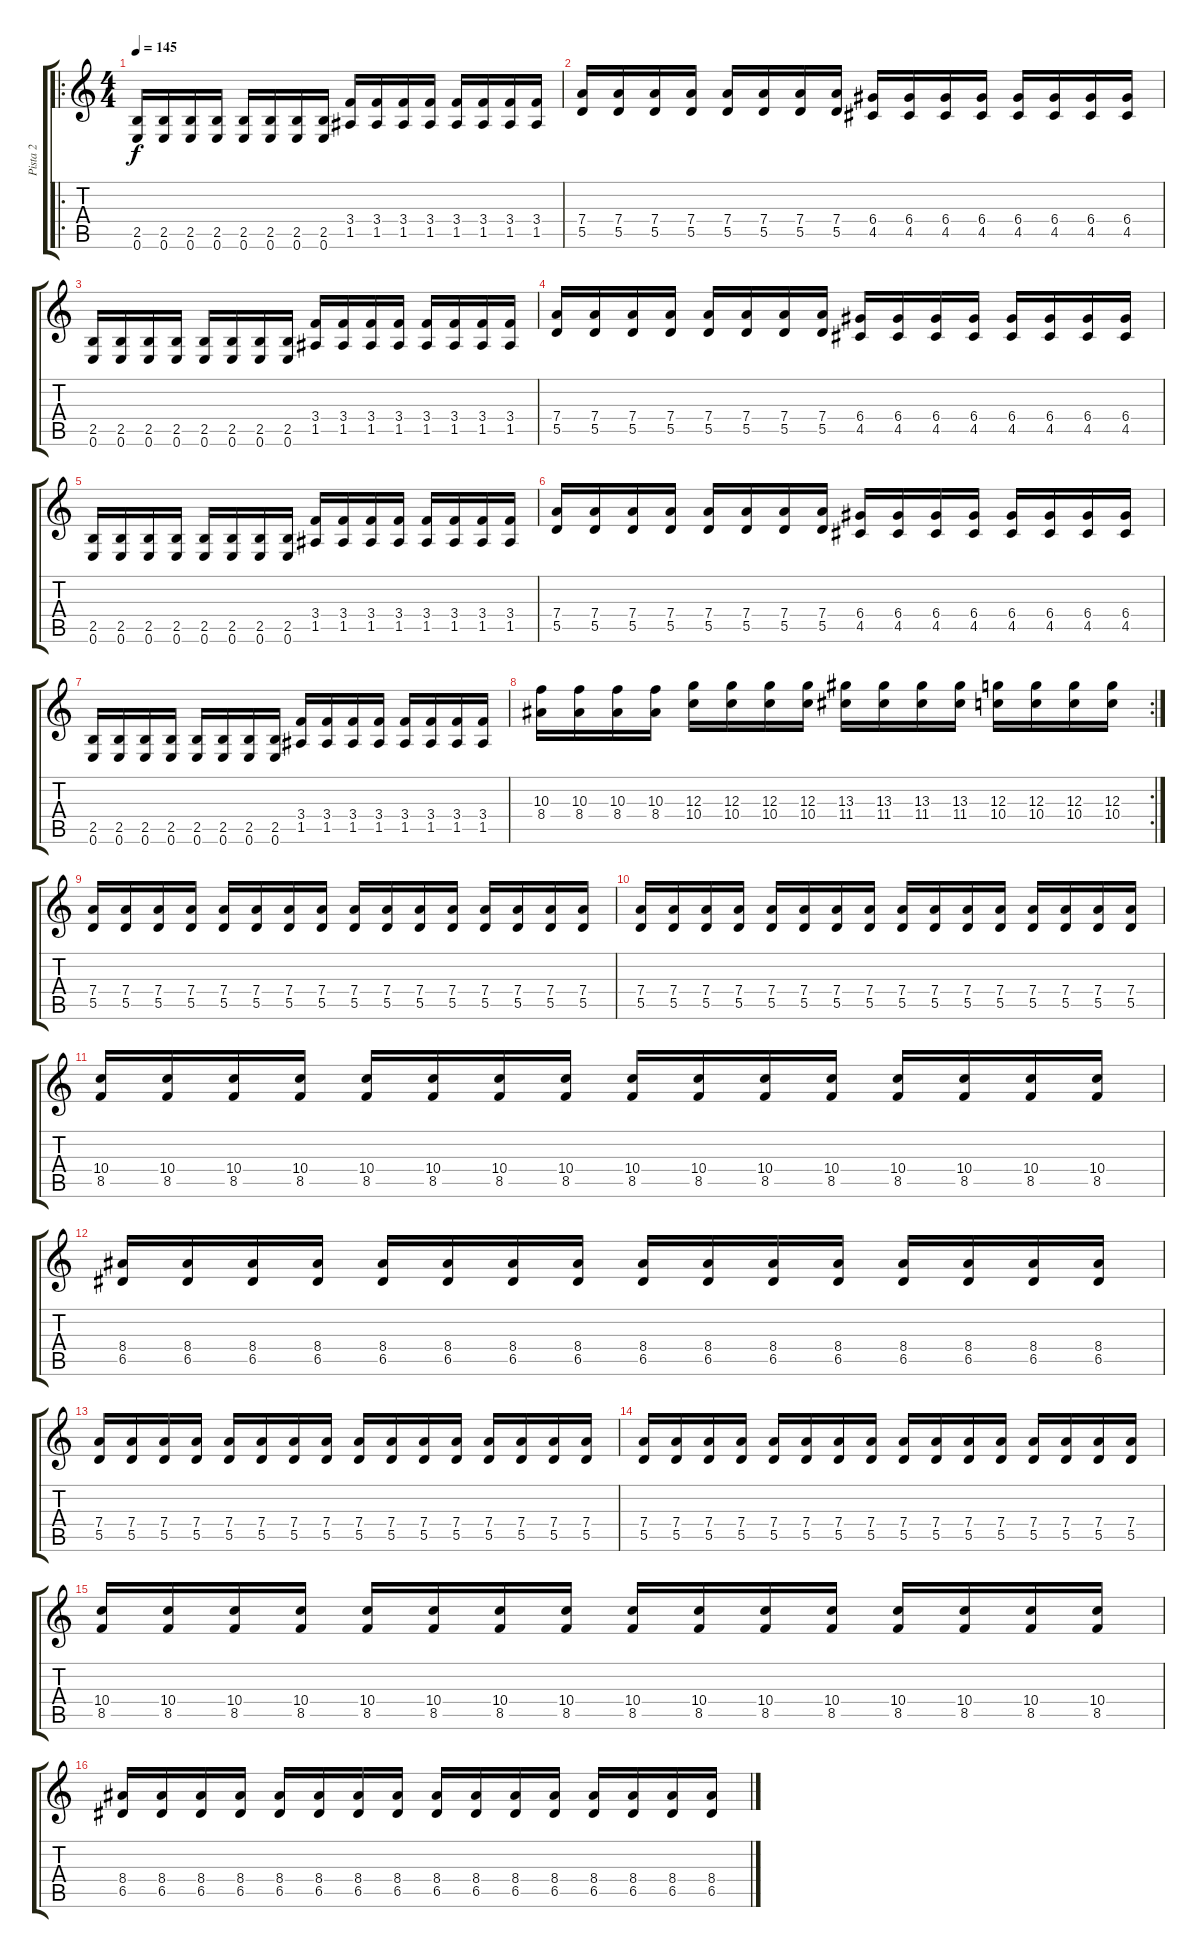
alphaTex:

\track ("Pista 2" "Pista 2") {instrument distortionguitar}
\staff {score tabs}
\tuning (E4 B3 G3 D3 A2 E2) {hide}
\ro
\ts (4 4)
\tempo 145
\clef g2
\ks c
(2.5 0.6).16{dy f} (2.5 0.6).16 (2.5 0.6).16 (2.5 0.6).16 (2.5 0.6).16 (2.5 0.6).16 (2.5 0.6).16 (2.5 0.6).16 (3.4 1.5).16 (3.4 1.5).16 (3.4 1.5).16 (3.4 1.5).16 (3.4 1.5).16 (3.4 1.5).16 (3.4 1.5).16 (3.4 1.5).16 |
(7.4 5.5).16 (7.4 5.5).16 (7.4 5.5).16 (7.4 5.5).16 (7.4 5.5).16 (7.4 5.5).16 (7.4 5.5).16 (7.4 5.5).16 (6.4 4.5).16 (6.4 4.5).16 (6.4 4.5).16 (6.4 4.5).16 (6.4 4.5).16 (6.4 4.5).16 (6.4 4.5).16 (6.4 4.5).16 |
(2.5 0.6).16 (2.5 0.6).16 (2.5 0.6).16 (2.5 0.6).16 (2.5 0.6).16 (2.5 0.6).16 (2.5 0.6).16 (2.5 0.6).16 (3.4 1.5).16 (3.4 1.5).16 (3.4 1.5).16 (3.4 1.5).16 (3.4 1.5).16 (3.4 1.5).16 (3.4 1.5).16 (3.4 1.5).16 |
(7.4 5.5).16 (7.4 5.5).16 (7.4 5.5).16 (7.4 5.5).16 (7.4 5.5).16 (7.4 5.5).16 (7.4 5.5).16 (7.4 5.5).16 (6.4 4.5).16 (6.4 4.5).16 (6.4 4.5).16 (6.4 4.5).16 (6.4 4.5).16 (6.4 4.5).16 (6.4 4.5).16 (6.4 4.5).16 |
(2.5 0.6).16 (2.5 0.6).16 (2.5 0.6).16 (2.5 0.6).16 (2.5 0.6).16 (2.5 0.6).16 (2.5 0.6).16 (2.5 0.6).16 (3.4 1.5).16 (3.4 1.5).16 (3.4 1.5).16 (3.4 1.5).16 (3.4 1.5).16 (3.4 1.5).16 (3.4 1.5).16 (3.4 1.5).16 |
(7.4 5.5).16 (7.4 5.5).16 (7.4 5.5).16 (7.4 5.5).16 (7.4 5.5).16 (7.4 5.5).16 (7.4 5.5).16 (7.4 5.5).16 (6.4 4.5).16 (6.4 4.5).16 (6.4 4.5).16 (6.4 4.5).16 (6.4 4.5).16 (6.4 4.5).16 (6.4 4.5).16 (6.4 4.5).16 |
(2.5 0.6).16 (2.5 0.6).16 (2.5 0.6).16 (2.5 0.6).16 (2.5 0.6).16 (2.5 0.6).16 (2.5 0.6).16 (2.5 0.6).16 (3.4 1.5).16 (3.4 1.5).16 (3.4 1.5).16 (3.4 1.5).16 (3.4 1.5).16 (3.4 1.5).16 (3.4 1.5).16 (3.4 1.5).16 |
\rc 2
(10.3 8.4).16 (10.3 8.4).16 (10.3 8.4).16 (10.3 8.4).16 (12.3 10.4).16 (12.3 10.4).16 (12.3 10.4).16 (12.3 10.4).16 (13.3 11.4).16 (13.3 11.4).16 (13.3 11.4).16 (13.3 11.4).16 (12.3 10.4).16 (12.3 10.4).16 (12.3 10.4).16 (12.3 10.4).16 |
(7.4 5.5).16 (7.4 5.5).16 (7.4 5.5).16 (7.4 5.5).16 (7.4 5.5).16 (7.4 5.5).16 (7.4 5.5).16 (7.4 5.5).16 (7.4 5.5).16 (7.4 5.5).16 (7.4 5.5).16 (7.4 5.5).16 (7.4 5.5).16 (7.4 5.5).16 (7.4 5.5).16 (7.4 5.5).16 |
(7.4 5.5).16 (7.4 5.5).16 (7.4 5.5).16 (7.4 5.5).16 (7.4 5.5).16 (7.4 5.5).16 (7.4 5.5).16 (7.4 5.5).16 (7.4 5.5).16 (7.4 5.5).16 (7.4 5.5).16 (7.4 5.5).16 (7.4 5.5).16 (7.4 5.5).16 (7.4 5.5).16 (7.4 5.5).16 |
(10.4 8.5).16 (10.4 8.5).16 (10.4 8.5).16 (10.4 8.5).16 (10.4 8.5).16 (10.4 8.5).16 (10.4 8.5).16 (10.4 8.5).16 (10.4 8.5).16 (10.4 8.5).16 (10.4 8.5).16 (10.4 8.5).16 (10.4 8.5).16 (10.4 8.5).16 (10.4 8.5).16 (10.4 8.5).16 |
(8.4 6.5).16 (8.4 6.5).16 (8.4 6.5).16 (8.4 6.5).16 (8.4 6.5).16 (8.4 6.5).16 (8.4 6.5).16 (8.4 6.5).16 (8.4 6.5).16 (8.4 6.5).16 (8.4 6.5).16 (8.4 6.5).16 (8.4 6.5).16 (8.4 6.5).16 (8.4 6.5).16 (8.4 6.5).16 |
(7.4 5.5).16 (7.4 5.5).16 (7.4 5.5).16 (7.4 5.5).16 (7.4 5.5).16 (7.4 5.5).16 (7.4 5.5).16 (7.4 5.5).16 (7.4 5.5).16 (7.4 5.5).16 (7.4 5.5).16 (7.4 5.5).16 (7.4 5.5).16 (7.4 5.5).16 (7.4 5.5).16 (7.4 5.5).16 |
(7.4 5.5).16 (7.4 5.5).16 (7.4 5.5).16 (7.4 5.5).16 (7.4 5.5).16 (7.4 5.5).16 (7.4 5.5).16 (7.4 5.5).16 (7.4 5.5).16 (7.4 5.5).16 (7.4 5.5).16 (7.4 5.5).16 (7.4 5.5).16 (7.4 5.5).16 (7.4 5.5).16 (7.4 5.5).16 |
(10.4 8.5).16 (10.4 8.5).16 (10.4 8.5).16 (10.4 8.5).16 (10.4 8.5).16 (10.4 8.5).16 (10.4 8.5).16 (10.4 8.5).16 (10.4 8.5).16 (10.4 8.5).16 (10.4 8.5).16 (10.4 8.5).16 (10.4 8.5).16 (10.4 8.5).16 (10.4 8.5).16 (10.4 8.5).16 |
(8.4 6.5).16 (8.4 6.5).16 (8.4 6.5).16 (8.4 6.5).16 (8.4 6.5).16 (8.4 6.5).16 (8.4 6.5).16 (8.4 6.5).16 (8.4 6.5).16 (8.4 6.5).16 (8.4 6.5).16 (8.4 6.5).16 (8.4 6.5).16 (8.4 6.5).16 (8.4 6.5).16 (8.4 6.5).16
